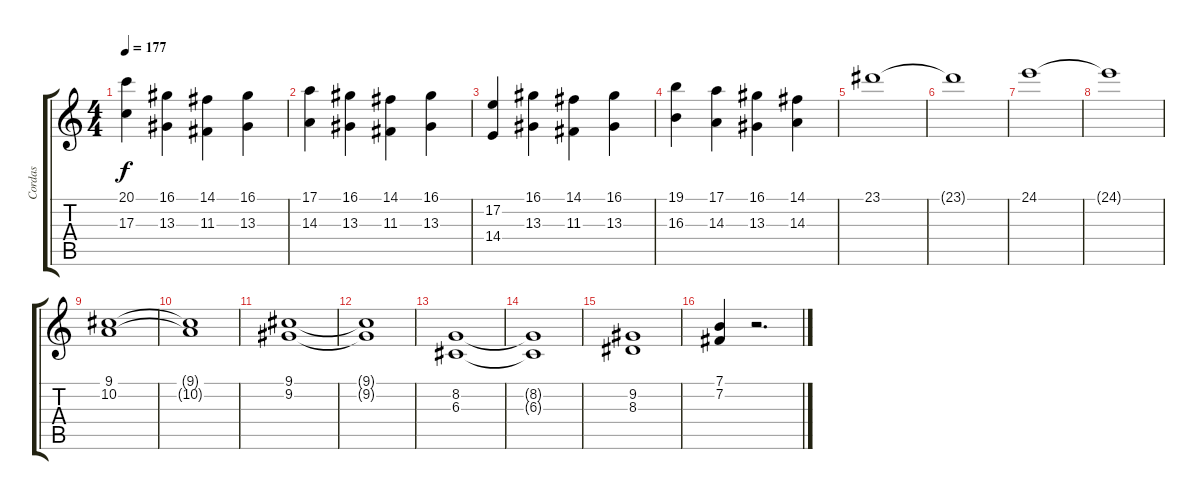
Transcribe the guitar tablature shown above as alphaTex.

\track ("Cordas" "Cordas") {instrument stringensemble1}
\staff {score tabs}
\tuning (E4 B3 G3 D3 A2 E2) {hide}
\ts (4 4)
\tempo 177
\clef g2
\ks c
(20.1 17.3).4{dy f} (16.1 13.3).4 (14.1 11.3).4 (16.1 13.3).4 |
(17.1 14.3).4 (16.1 13.3).4 (14.1 11.3).4 (16.1 13.3).4 |
(17.2 14.4).4 (16.1 13.3).4 (14.1 11.3).4 (16.1 13.3).4 |
(19.1 16.3).4 (17.1 14.3).4 (16.1 13.3).4 (14.1 14.3).4 |
23.1.1 |
23.1{t}.1 |
24.1.1 |
24.1{t}.1 |
(9.1 10.2).1 |
(9.1{t} 10.2{t}).1 |
(9.1 9.2).1 |
(9.1{t} 9.2{t}).1 |
(8.2 6.3).1 |
(8.2{t} 6.3{t}).1 |
(9.2 8.3).1 |
(7.1 7.2).4 r.2{d}
